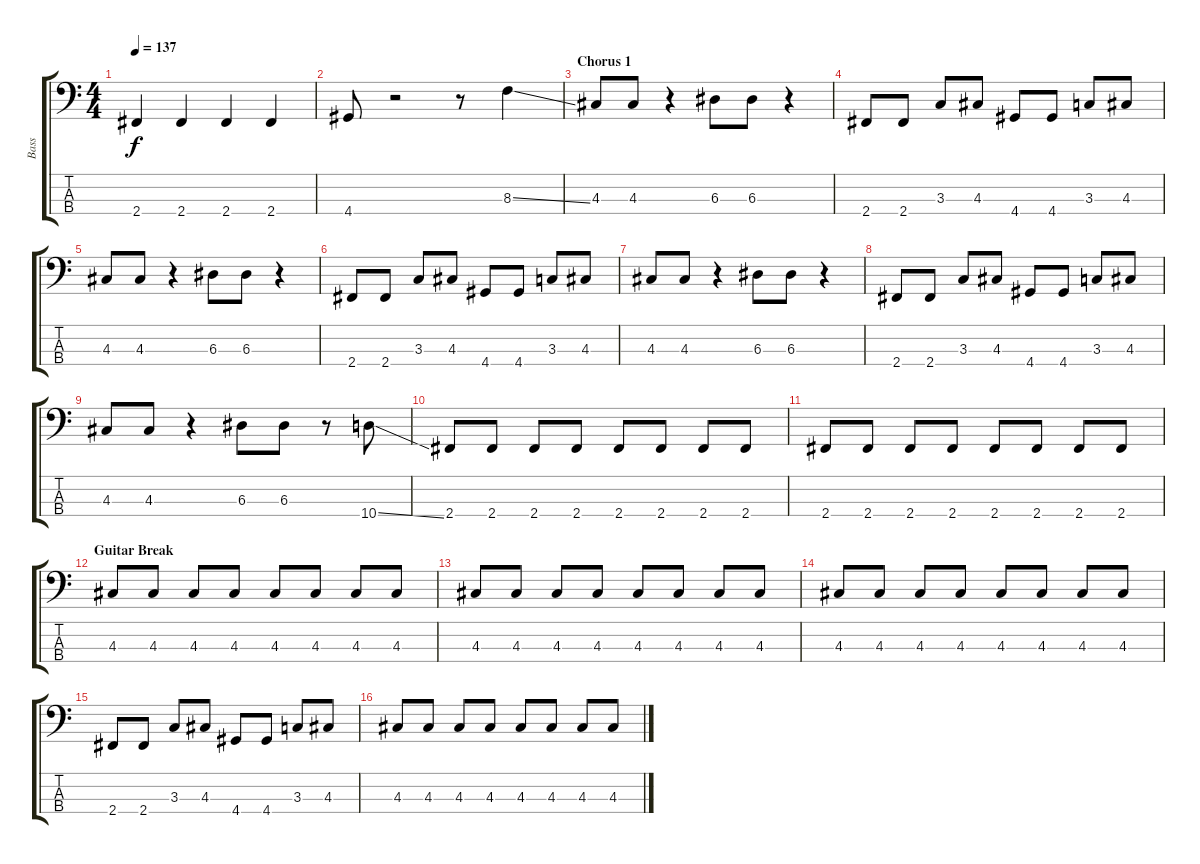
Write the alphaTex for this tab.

\track ("Bass" "Bass") {instrument electricbasspick}
\staff {score tabs}
\tuning (G2 D2 A1 E1) {hide}
\ts (4 4)
\tempo 137
\clef f4
\ks c
2.4.4{dy f} 2.4.4 2.4.4 2.4.4 |
4.4.8 r.2 r.8 8.3{ss}.4 |
\section ("" "Chorus 1")
4.3.8 4.3.8 r.4 6.3.8 6.3.8 r.4 |
2.4.8 2.4.8 3.3.8 4.3.8 4.4.8 4.4.8 3.3.8 4.3.8 |
4.3.8 4.3.8 r.4 6.3.8 6.3.8 r.4 |
2.4.8 2.4.8 3.3.8 4.3.8 4.4.8 4.4.8 3.3.8 4.3.8 |
4.3.8 4.3.8 r.4 6.3.8 6.3.8 r.4 |
2.4.8 2.4.8 3.3.8 4.3.8 4.4.8 4.4.8 3.3.8 4.3.8 |
4.3.8 4.3.8 r.4 6.3.8 6.3.8 r.8 10.4{ss}.8 |
2.4.8 2.4.8 2.4.8 2.4.8 2.4.8 2.4.8 2.4.8 2.4.8 |
2.4.8 2.4.8 2.4.8 2.4.8 2.4.8 2.4.8 2.4.8 2.4.8 |
\section ("" "Guitar Break")
4.3.8 4.3.8 4.3.8 4.3.8 4.3.8 4.3.8 4.3.8 4.3.8 |
4.3.8 4.3.8 4.3.8 4.3.8 4.3.8 4.3.8 4.3.8 4.3.8 |
4.3.8 4.3.8 4.3.8 4.3.8 4.3.8 4.3.8 4.3.8 4.3.8 |
2.4.8 2.4.8 3.3.8 4.3.8 4.4.8 4.4.8 3.3.8 4.3.8 |
4.3.8 4.3.8 4.3.8 4.3.8 4.3.8 4.3.8 4.3.8 4.3.8
